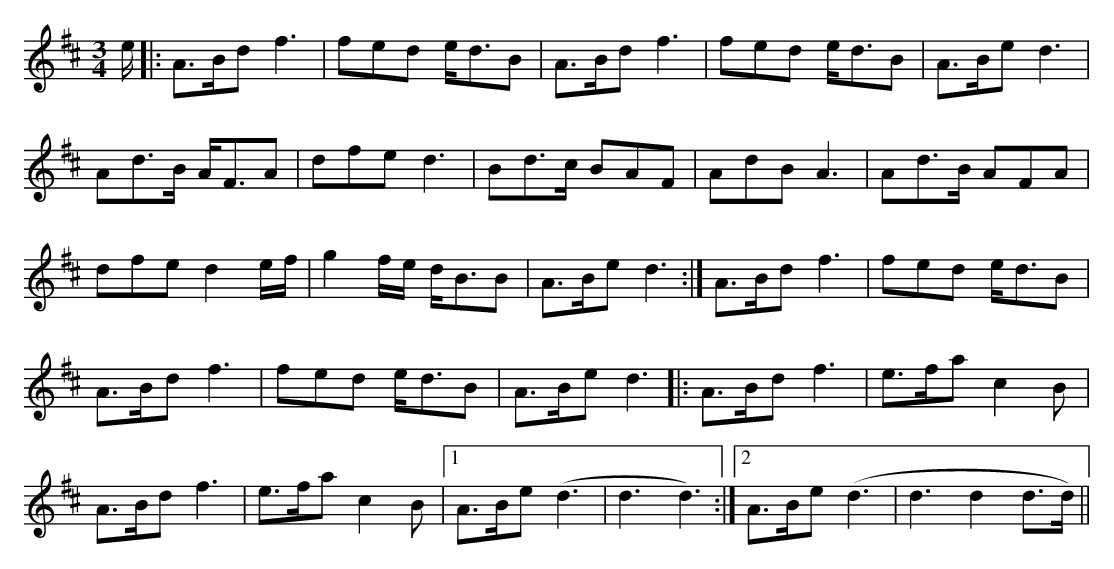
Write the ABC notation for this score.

X:1
M:3/4
K:D
e/|:A>Bd f3|fed e<dB|A>Bd f3|fed e<dB|A>Be d3|
Ad>B A<FA|dfe d3|Bd>c BAF|AdB A3|Ad>B AFA|
dfe d2e/f/|g2f/e/ d<BB|A>Be d3:|A>Bd f3|fed e<dB|
A>Bd f3|fed e<dB|A>Be d3|:A>Bd f3|e>fa c2B|
A>Bd f3|e>fa c2B|1 A>Be (d3|d3 d3):|2 A>Be (d3|d3 d2d>d)||
